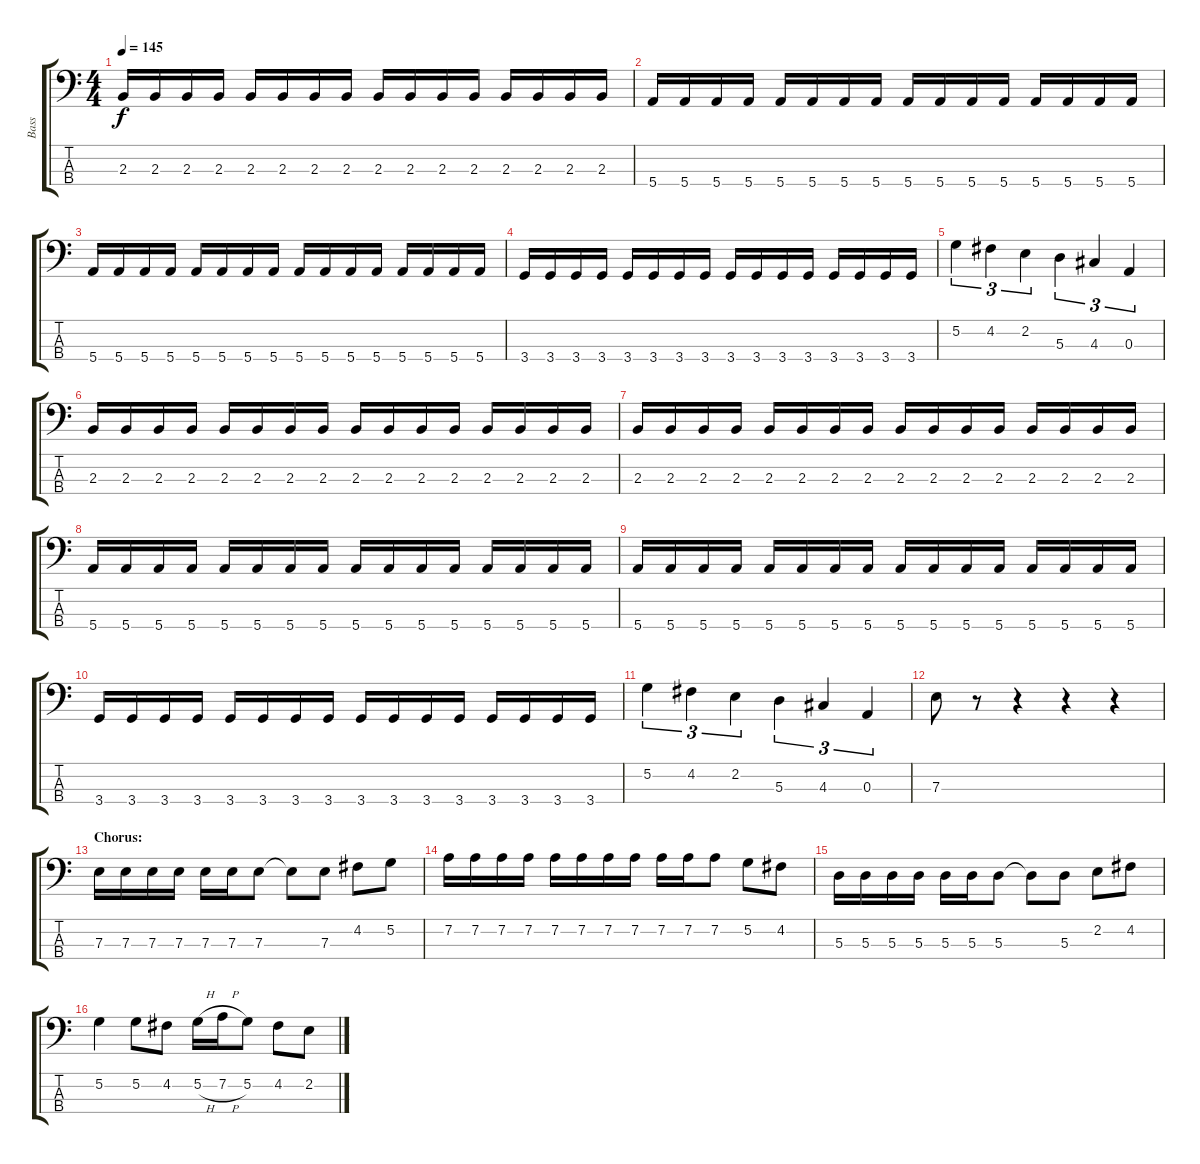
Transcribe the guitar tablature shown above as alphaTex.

\track ("Bass" "Bass") {instrument electricbassfinger}
\staff {score tabs}
\tuning (G2 D2 A1 E1) {hide}
\ts (4 4)
\tempo 145
\clef f4
\ks c
2.3.16{dy f} 2.3.16 2.3.16 2.3.16 2.3.16 2.3.16 2.3.16 2.3.16 2.3.16 2.3.16 2.3.16 2.3.16 2.3.16 2.3.16 2.3.16 2.3.16 |
5.4.16 5.4.16 5.4.16 5.4.16 5.4.16 5.4.16 5.4.16 5.4.16 5.4.16 5.4.16 5.4.16 5.4.16 5.4.16 5.4.16 5.4.16 5.4.16 |
5.4.16 5.4.16 5.4.16 5.4.16 5.4.16 5.4.16 5.4.16 5.4.16 5.4.16 5.4.16 5.4.16 5.4.16 5.4.16 5.4.16 5.4.16 5.4.16 |
3.4.16 3.4.16 3.4.16 3.4.16 3.4.16 3.4.16 3.4.16 3.4.16 3.4.16 3.4.16 3.4.16 3.4.16 3.4.16 3.4.16 3.4.16 3.4.16 |
5.2.4{tu (3 2)} 4.2.4{tu (3 2)} 2.2.4{tu (3 2)} 5.3.4{tu (3 2)} 4.3.4{tu (3 2)} 0.3.4{tu (3 2)} |
2.3.16 2.3.16 2.3.16 2.3.16 2.3.16 2.3.16 2.3.16 2.3.16 2.3.16 2.3.16 2.3.16 2.3.16 2.3.16 2.3.16 2.3.16 2.3.16 |
2.3.16 2.3.16 2.3.16 2.3.16 2.3.16 2.3.16 2.3.16 2.3.16 2.3.16 2.3.16 2.3.16 2.3.16 2.3.16 2.3.16 2.3.16 2.3.16 |
5.4.16 5.4.16 5.4.16 5.4.16 5.4.16 5.4.16 5.4.16 5.4.16 5.4.16 5.4.16 5.4.16 5.4.16 5.4.16 5.4.16 5.4.16 5.4.16 |
5.4.16 5.4.16 5.4.16 5.4.16 5.4.16 5.4.16 5.4.16 5.4.16 5.4.16 5.4.16 5.4.16 5.4.16 5.4.16 5.4.16 5.4.16 5.4.16 |
3.4.16 3.4.16 3.4.16 3.4.16 3.4.16 3.4.16 3.4.16 3.4.16 3.4.16 3.4.16 3.4.16 3.4.16 3.4.16 3.4.16 3.4.16 3.4.16 |
5.2.4{tu (3 2)} 4.2.4{tu (3 2)} 2.2.4{tu (3 2)} 5.3.4{tu (3 2)} 4.3.4{tu (3 2)} 0.3.4{tu (3 2)} |
7.3.8 r.8 r.4 r.4 r.4 |
\section ("" "Chorus:")
7.3.16 7.3.16 7.3.16 7.3.16 7.3.16 7.3.16 7.3.8 7.3{t}.8 7.3.8 4.2.8 5.2.8 |
7.2.16 7.2.16 7.2.16 7.2.16 7.2.16 7.2.16 7.2.16 7.2.16 7.2.16 7.2.16 7.2.8 5.2.8 4.2.8 |
5.3.16 5.3.16 5.3.16 5.3.16 5.3.16 5.3.16 5.3.8 5.3{t}.8 5.3.8 2.2.8 4.2.8 |
5.2.4 5.2.8 4.2.8 5.2{h}.16 7.2{h}.16 5.2.8 4.2.8 2.2.8
